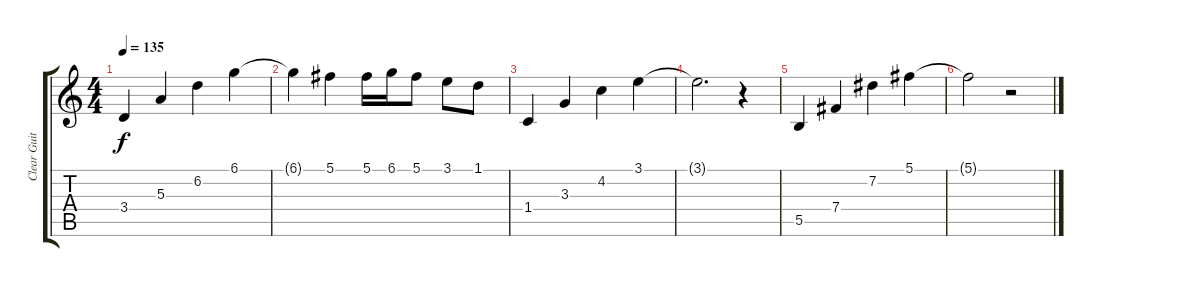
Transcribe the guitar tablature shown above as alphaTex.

\track ("Clear Guitar" "Clear Guit") {instrument acousticguitarsteel}
\staff {score tabs}
\tuning (Db4 Ab3 E3 B2 Gb2 B1) {hide}
\ts (4 4)
\tempo 135
\clef g2
\ks c
3.4.4{dy f} 5.3.4 6.2.4 6.1.4 |
6.1{t}.4 5.1.4 5.1.16 6.1.16 5.1.8 3.1.8 1.1.8 |
1.4.4 3.3.4 4.2.4 3.1.4 |
3.1{t}.2{d} r.4 |
5.5.4 7.4.4 7.2.4 5.1.4 |
5.1{t}.2 r.2
